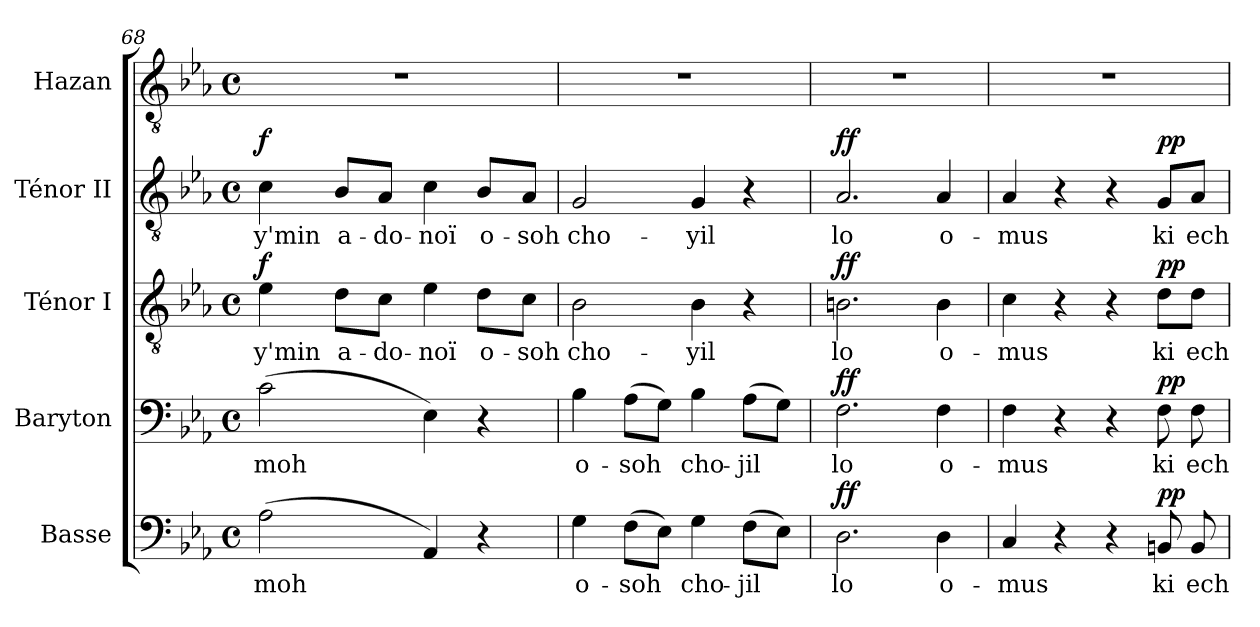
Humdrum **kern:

**kern	**text	**dynam	**kern	**text	**dynam	**kern	**text	**dynam	**kern	**text	**dynam	**kern
*part5	*part5	*part5	*part4	*part4	*part4	*part3	*part3	*part3	*part2	*part2	*part2	*part1
*staff5	*staff5	*staff5	*staff4	*staff4	*staff4	*staff3	*staff3	*staff3	*staff2	*staff2	*staff2	*staff1
*I"Basse	*	*	*I"Baryton	*	*	*I"Ténor I	*	*	*I"Ténor II	*	*	*I"Hazan
*I'B.	*	*	*I'Bar.	*	*	*I'T. I	*	*	*I'T. II	*	*	*I'H.
*clefF4	*	*	*clefF4	*	*	*clefGv2	*	*	*clefGv2	*	*	*clefGv2
*	*	*	*	*	*	*ITrd7c12	*	*	*ITrd7c12	*	*	*ITrd7c12
*k[b-e-a-]	*	*	*k[b-e-a-]	*	*	*k[b-e-a-]	*	*	*k[b-e-a-]	*	*	*k[b-e-a-]
*E-:	*	*	*E-:	*	*	*E-:	*	*	*E-:	*	*	*E-:
*M4/4	*	*	*M4/4	*	*	*M4/4	*	*	*M4/4	*	*	*M4/4
*met(c)	*	*	*met(c)	*	*	*met(c)	*	*	*met(c)	*	*	*met(c)
=68	=68	=68	=68	=68	=68	=68	=68	=68	=68	=68	=68	=68
!	!LO:LY:b:color=#000000	!	!	!	!	!	!	!	!	!	!	!
!	!	!	!	!LO:LY:b:color=#000000	!	!	!	!	!	!	!	!
!	!	!	!	!	!	!	!LO:LY:b:color=#000000	!	!	!	!	!
!	!	!	!	!	!	!	!	!	!	!LO:LY:b:color=#000000	!	!
(2A-i\	-moh	.	(2ci\	-moh	.	4E-i\	y'min	f	4Ci\	y'min	f	1r
!	!	!	!	!	!	!	!LO:LY:b:color=#000000	!	!	!	!	!
!	!	!	!	!	!	!	!	!	!	!LO:LY:b:color=#000000	!	!
.	.	.	.	.	.	8Di\L	a-	.	8BB-i/L	a-	.	.
!	!	!	!	!	!	!	!LO:LY:b:color=#000000	!	!	!	!	!
!	!	!	!	!	!	!	!	!	!	!LO:LY:b:color=#000000	!	!
.	.	.	.	.	.	8Ci\J	-do-	.	8AA-i/J	-do-	.	.
!	!	!	!	!	!	!	!LO:LY:b:color=#000000	!	!	!	!	!
!	!	!	!	!	!	!	!	!	!	!LO:LY:b:color=#000000	!	!
4AA-i/)	.	.	4E-i\)	.	.	4E-i\	-noï	.	4Ci\	-noï	.	.
!	!	!	!	!	!	!	!LO:LY:b:color=#000000	!	!	!	!	!
!	!	!	!	!	!	!	!	!	!	!LO:LY:b:color=#000000	!	!
4r	.	.	4r	.	.	8Di\L	o-	.	8BB-i/L	o-	.	.
!	!	!	!	!	!	!	!LO:LY:b:color=#000000	!	!	!	!	!
!	!	!	!	!	!	!	!	!	!	!LO:LY:b:color=#000000	!	!
.	.	.	.	.	.	8Ci\J	-soh	.	8AA-i/J	-soh	.	.
=69	=69	=69	=69	=69	=69	=69	=69	=69	=69	=69	=69	=69
!	!LO:LY:b:color=#000000	!	!	!	!	!	!	!	!	!	!	!
!	!	!	!	!LO:LY:b:color=#000000	!	!	!	!	!	!	!	!
!	!	!	!	!	!	!	!LO:LY:b:color=#000000	!	!	!	!	!
!	!	!	!	!	!	!	!	!	!	!LO:LY:b:color=#000000	!	!
4Gi\	o-	.	4B-i\	o-	.	2BB-i\	cho-	.	2GGi/	cho-	.	1r
!	!LO:LY:b:color=#000000	!	!	!	!	!	!	!	!	!	!	!
!	!	!	!	!LO:LY:b:color=#000000	!	!	!	!	!	!	!	!
(8Fi\L	-soh	.	(8A-i\L	-soh	.	.	.	.	.	.	.	.
8E-i\J)	.	.	8Gi\J)	.	.	.	.	.	.	.	.	.
!	!LO:LY:b:color=#000000	!	!	!	!	!	!	!	!	!	!	!
!	!	!	!	!LO:LY:b:color=#000000	!	!	!	!	!	!	!	!
!	!	!	!	!	!	!	!LO:LY:b:color=#000000	!	!	!	!	!
!	!	!	!	!	!	!	!	!	!	!LO:LY:b:color=#000000	!	!
4Gi\	cho-	.	4B-i\	cho-	.	4BB-i\	-yil	.	4GGi/	-yil	.	.
!	!LO:LY:b:color=#000000	!	!	!	!	!	!	!	!	!	!	!
!	!	!	!	!LO:LY:b:color=#000000	!	!	!	!	!	!	!	!
(8Fi\L	-jil	.	(8A-i\L	-jil	.	4r	.	.	4r	.	.	.
8E-i\J)	.	.	8Gi\J)	.	.	.	.	.	.	.	.	.
!!LO:LB:g=z
=70	=70	=70	=70	=70	=70	=70	=70	=70	=70	=70	=70	=70
!	!LO:LY:b:color=#000000	!	!	!	!	!	!	!	!	!	!	!
!	!	!	!	!LO:LY:b:color=#000000	!	!	!	!	!	!	!	!
!	!	!	!	!	!	!	!LO:LY:b:color=#000000	!	!	!	!	!
!	!	!	!	!	!	!	!	!	!	!LO:LY:b:color=#000000	!	!
2.Di\	lo	ff	2.Fi\	lo	ff	2.BBni\	lo	ff	2.AA-i/	lo	ff	1r
!	!LO:LY:b:color=#000000	!	!	!	!	!	!	!	!	!	!	!
!	!	!	!	!LO:LY:b:color=#000000	!	!	!	!	!	!	!	!
!	!	!	!	!	!	!	!LO:LY:b:color=#000000	!	!	!	!	!
!	!	!	!	!	!	!	!	!	!	!LO:LY:b:color=#000000	!	!
4Di\	o-	.	4Fi\	o-	.	4BBi\	o-	.	4AA-i/	o-	.	.
=71	=71	=71	=71	=71	=71	=71	=71	=71	=71	=71	=71	=71
!	!LO:LY:b:color=#000000	!	!	!	!	!	!	!	!	!	!	!
!	!	!	!	!LO:LY:b:color=#000000	!	!	!	!	!	!	!	!
!	!	!	!	!	!	!	!LO:LY:b:color=#000000	!	!	!	!	!
!	!	!	!	!	!	!	!	!	!	!LO:LY:b:color=#000000	!	!
4Ci/	-mus	.	4Fi\	-mus	.	4Ci\	-mus	.	4AA-i/	-mus	.	1r
4r	.	.	4r	.	.	4r	.	.	4r	.	.	.
4r	.	.	4r	.	.	4r	.	.	4r	.	.	.
!	!LO:LY:b:color=#000000	!	!	!	!	!	!	!	!	!	!	!
!	!	!	!	!LO:LY:b:color=#000000	!	!	!	!	!	!	!	!
!	!	!	!	!	!	!	!LO:LY:b:color=#000000	!	!	!	!	!
!	!	!	!	!	!	!	!	!	!	!LO:LY:b:color=#000000	!	!
8BBni/	ki	pp	8Fi\	ki	pp	8Di\L	ki	pp	8GGi/L	ki	pp	.
!	!LO:LY:b:color=#000000	!	!	!	!	!	!	!	!	!	!	!
!	!	!	!	!LO:LY:b:color=#000000	!	!	!	!	!	!	!	!
!	!	!	!	!	!	!	!LO:LY:b:color=#000000	!	!	!	!	!
!	!	!	!	!	!	!	!	!	!	!LO:LY:b:color=#000000	!	!
8BBi/	ech-	.	8Fi\	ech-	.	8Di\J	ech-	.	8AA-i/J	ech-	.	.
=	=	=	=	=	=	=	=	=	=	=	=	=
*-	*-	*-	*-	*-	*-	*-	*-	*-	*-	*-	*-	*-
